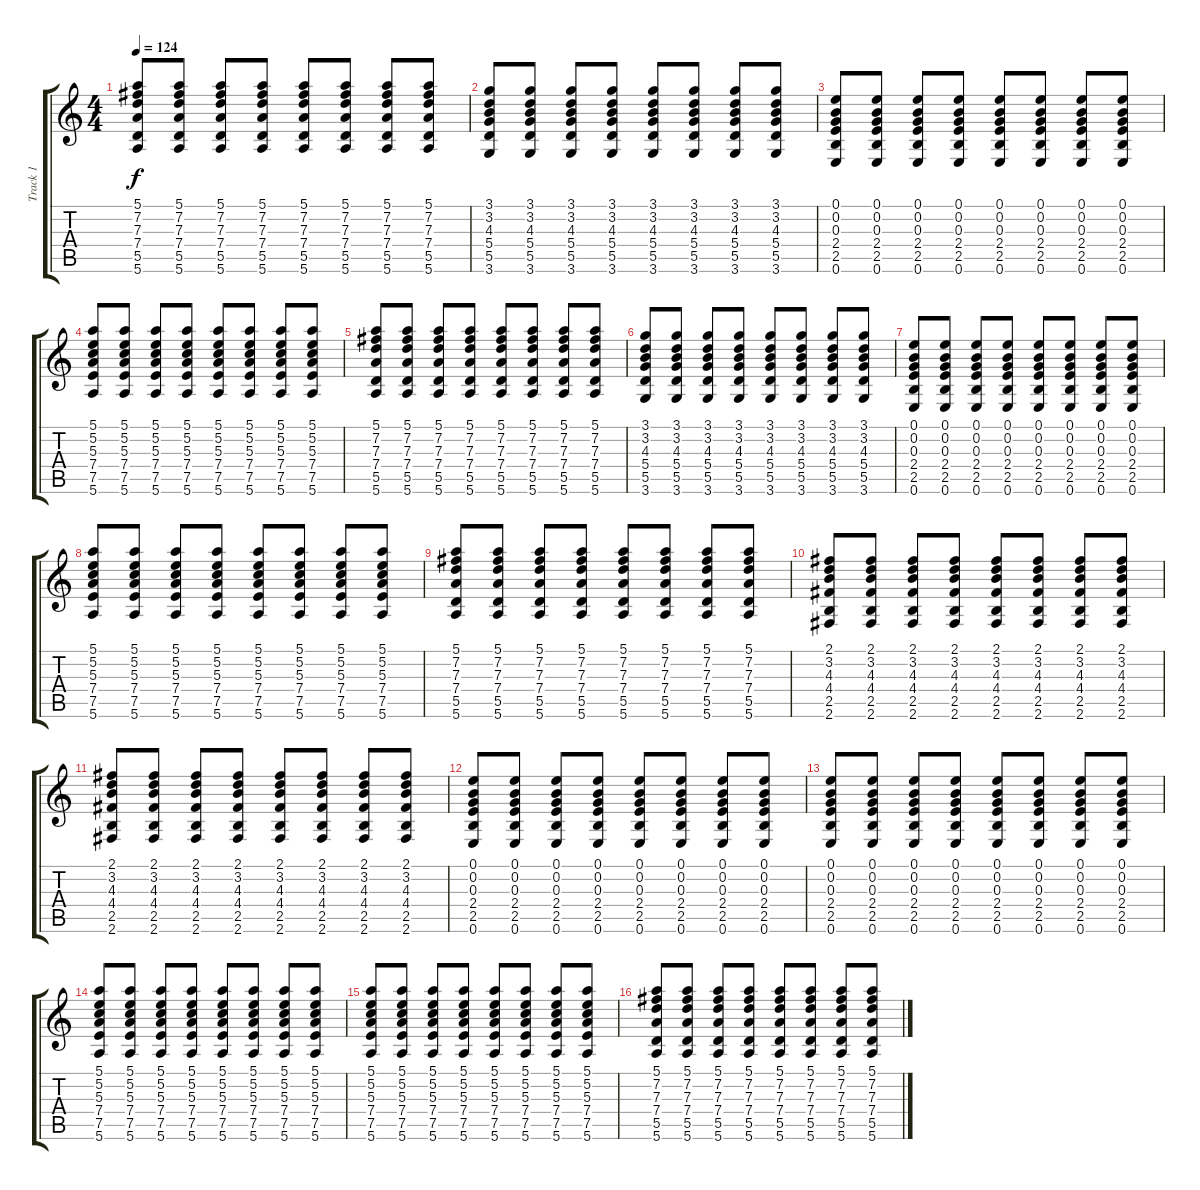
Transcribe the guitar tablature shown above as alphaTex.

\track ("Track 1" "Track 1") {instrument electricguitarmuted}
\staff {score tabs}
\tuning (E4 B3 G3 D3 A2 E2) {hide}
\ts (4 4)
\tempo 124
\clef g2
\ks c
(5.1 7.2 7.3 7.4 5.5 5.6).8{dy f} (5.1 7.2 7.3 7.4 5.5 5.6).8 (5.1 7.2 7.3 7.4 5.5 5.6).8 (5.1 7.2 7.3 7.4 5.5 5.6).8 (5.1 7.2 7.3 7.4 5.5 5.6).8 (5.1 7.2 7.3 7.4 5.5 5.6).8 (5.1 7.2 7.3 7.4 5.5 5.6).8 (5.1 7.2 7.3 7.4 5.5 5.6).8 |
(3.1 3.2 4.3 5.4 5.5 3.6).8 (3.1 3.2 4.3 5.4 5.5 3.6).8 (3.1 3.2 4.3 5.4 5.5 3.6).8 (3.1 3.2 4.3 5.4 5.5 3.6).8 (3.1 3.2 4.3 5.4 5.5 3.6).8 (3.1 3.2 4.3 5.4 5.5 3.6).8 (3.1 3.2 4.3 5.4 5.5 3.6).8 (3.1 3.2 4.3 5.4 5.5 3.6).8 |
(0.1 0.2 0.3 2.4 2.5 0.6).8 (0.1 0.2 0.3 2.4 2.5 0.6).8 (0.1 0.2 0.3 2.4 2.5 0.6).8 (0.1 0.2 0.3 2.4 2.5 0.6).8 (0.1 0.2 0.3 2.4 2.5 0.6).8 (0.1 0.2 0.3 2.4 2.5 0.6).8 (0.1 0.2 0.3 2.4 2.5 0.6).8 (0.1 0.2 0.3 2.4 2.5 0.6).8 |
(5.1 5.2 5.3 7.4 7.5 5.6).8 (5.1 5.2 5.3 7.4 7.5 5.6).8 (5.1 5.2 5.3 7.4 7.5 5.6).8 (5.1 5.2 5.3 7.4 7.5 5.6).8 (5.1 5.2 5.3 7.4 7.5 5.6).8 (5.1 5.2 5.3 7.4 7.5 5.6).8 (5.1 5.2 5.3 7.4 7.5 5.6).8 (5.1 5.2 5.3 7.4 7.5 5.6).8 |
(5.1 7.2 7.3 7.4 5.5 5.6).8 (5.1 7.2 7.3 7.4 5.5 5.6).8 (5.1 7.2 7.3 7.4 5.5 5.6).8 (5.1 7.2 7.3 7.4 5.5 5.6).8 (5.1 7.2 7.3 7.4 5.5 5.6).8 (5.1 7.2 7.3 7.4 5.5 5.6).8 (5.1 7.2 7.3 7.4 5.5 5.6).8 (5.1 7.2 7.3 7.4 5.5 5.6).8 |
(3.1 3.2 4.3 5.4 5.5 3.6).8 (3.1 3.2 4.3 5.4 5.5 3.6).8 (3.1 3.2 4.3 5.4 5.5 3.6).8 (3.1 3.2 4.3 5.4 5.5 3.6).8 (3.1 3.2 4.3 5.4 5.5 3.6).8 (3.1 3.2 4.3 5.4 5.5 3.6).8 (3.1 3.2 4.3 5.4 5.5 3.6).8 (3.1 3.2 4.3 5.4 5.5 3.6).8 |
(0.1 0.2 0.3 2.4 2.5 0.6).8 (0.1 0.2 0.3 2.4 2.5 0.6).8 (0.1 0.2 0.3 2.4 2.5 0.6).8 (0.1 0.2 0.3 2.4 2.5 0.6).8 (0.1 0.2 0.3 2.4 2.5 0.6).8 (0.1 0.2 0.3 2.4 2.5 0.6).8 (0.1 0.2 0.3 2.4 2.5 0.6).8 (0.1 0.2 0.3 2.4 2.5 0.6).8 |
(5.1 5.2 5.3 7.4 7.5 5.6).8 (5.1 5.2 5.3 7.4 7.5 5.6).8 (5.1 5.2 5.3 7.4 7.5 5.6).8 (5.1 5.2 5.3 7.4 7.5 5.6).8 (5.1 5.2 5.3 7.4 7.5 5.6).8 (5.1 5.2 5.3 7.4 7.5 5.6).8 (5.1 5.2 5.3 7.4 7.5 5.6).8 (5.1 5.2 5.3 7.4 7.5 5.6).8 |
(5.1 7.2 7.3 7.4 5.5 5.6).8 (5.1 7.2 7.3 7.4 5.5 5.6).8 (5.1 7.2 7.3 7.4 5.5 5.6).8 (5.1 7.2 7.3 7.4 5.5 5.6).8 (5.1 7.2 7.3 7.4 5.5 5.6).8 (5.1 7.2 7.3 7.4 5.5 5.6).8 (5.1 7.2 7.3 7.4 5.5 5.6).8 (5.1 7.2 7.3 7.4 5.5 5.6).8 |
(2.1 3.2 4.3 4.4 2.5 2.6).8 (2.1 3.2 4.3 4.4 2.5 2.6).8 (2.1 3.2 4.3 4.4 2.5 2.6).8 (2.1 3.2 4.3 4.4 2.5 2.6).8 (2.1 3.2 4.3 4.4 2.5 2.6).8 (2.1 3.2 4.3 4.4 2.5 2.6).8 (2.1 3.2 4.3 4.4 2.5 2.6).8 (2.1 3.2 4.3 4.4 2.5 2.6).8 |
(2.1 3.2 4.3 4.4 2.5 2.6).8 (2.1 3.2 4.3 4.4 2.5 2.6).8 (2.1 3.2 4.3 4.4 2.5 2.6).8 (2.1 3.2 4.3 4.4 2.5 2.6).8 (2.1 3.2 4.3 4.4 2.5 2.6).8 (2.1 3.2 4.3 4.4 2.5 2.6).8 (2.1 3.2 4.3 4.4 2.5 2.6).8 (2.1 3.2 4.3 4.4 2.5 2.6).8 |
(0.1 0.2 0.3 2.4 2.5 0.6).8 (0.1 0.2 0.3 2.4 2.5 0.6).8 (0.1 0.2 0.3 2.4 2.5 0.6).8 (0.1 0.2 0.3 2.4 2.5 0.6).8 (0.1 0.2 0.3 2.4 2.5 0.6).8 (0.1 0.2 0.3 2.4 2.5 0.6).8 (0.1 0.2 0.3 2.4 2.5 0.6).8 (0.1 0.2 0.3 2.4 2.5 0.6).8 |
(0.1 0.2 0.3 2.4 2.5 0.6).8 (0.1 0.2 0.3 2.4 2.5 0.6).8 (0.1 0.2 0.3 2.4 2.5 0.6).8 (0.1 0.2 0.3 2.4 2.5 0.6).8 (0.1 0.2 0.3 2.4 2.5 0.6).8 (0.1 0.2 0.3 2.4 2.5 0.6).8 (0.1 0.2 0.3 2.4 2.5 0.6).8 (0.1 0.2 0.3 2.4 2.5 0.6).8 |
(5.1 5.2 5.3 7.4 7.5 5.6).8 (5.1 5.2 5.3 7.4 7.5 5.6).8 (5.1 5.2 5.3 7.4 7.5 5.6).8 (5.1 5.2 5.3 7.4 7.5 5.6).8 (5.1 5.2 5.3 7.4 7.5 5.6).8 (5.1 5.2 5.3 7.4 7.5 5.6).8 (5.1 5.2 5.3 7.4 7.5 5.6).8 (5.1 5.2 5.3 7.4 7.5 5.6).8 |
(5.1 5.2 5.3 7.4 7.5 5.6).8 (5.1 5.2 5.3 7.4 7.5 5.6).8 (5.1 5.2 5.3 7.4 7.5 5.6).8 (5.1 5.2 5.3 7.4 7.5 5.6).8 (5.1 5.2 5.3 7.4 7.5 5.6).8 (5.1 5.2 5.3 7.4 7.5 5.6).8 (5.1 5.2 5.3 7.4 7.5 5.6).8 (5.1 5.2 5.3 7.4 7.5 5.6).8 |
(5.1 7.2 7.3 7.4 5.5 5.6).8 (5.1 7.2 7.3 7.4 5.5 5.6).8 (5.1 7.2 7.3 7.4 5.5 5.6).8 (5.1 7.2 7.3 7.4 5.5 5.6).8 (5.1 7.2 7.3 7.4 5.5 5.6).8 (5.1 7.2 7.3 7.4 5.5 5.6).8 (5.1 7.2 7.3 7.4 5.5 5.6).8 (5.1 7.2 7.3 7.4 5.5 5.6).8
